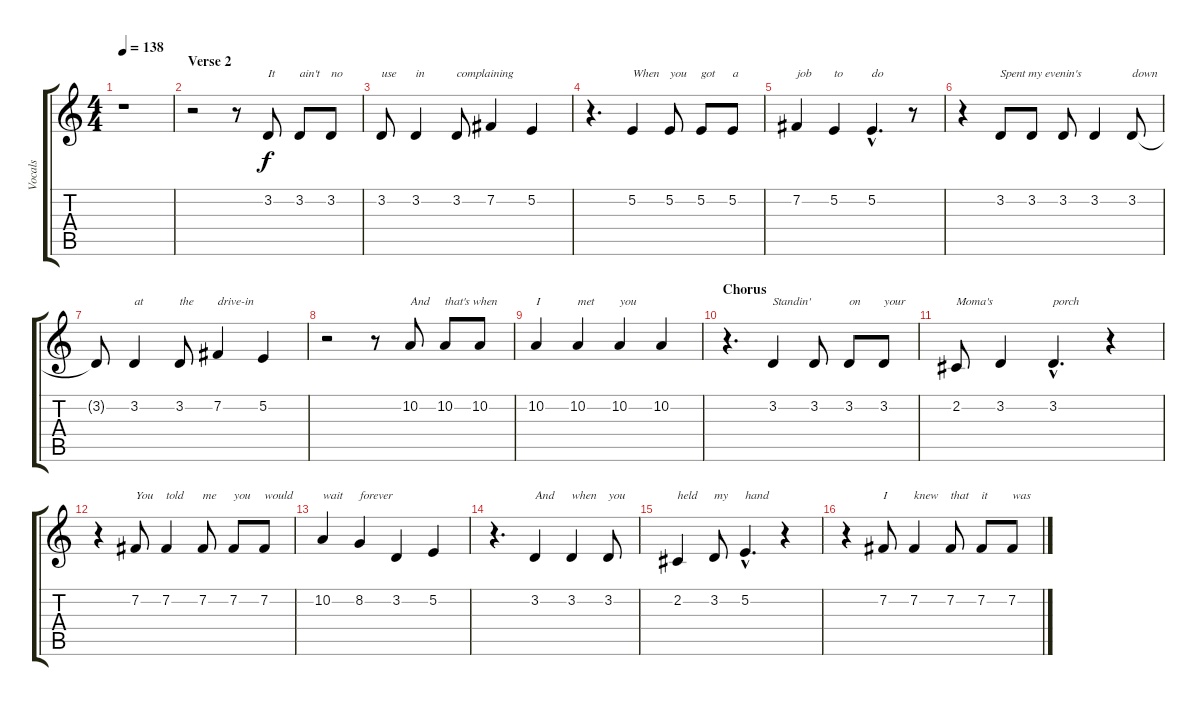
\track ("Vocals" "Vocals") {instrument altosax}
\staff {score tabs}
\tuning (E4 B3 G3 D3 A2 E2) {hide}
\ts (4 4)
\tempo 138
\clef g2
\ks c
r.1{dy f} |
\section ("" "Verse 2")
r.2 r.8 3.2.8{txt "It"} 3.2.8{txt "ain't"} 3.2.8{txt "no"} |
3.2.8{txt "use"} 3.2.4{txt "in"} 3.2.8{txt "complaining"} 7.2.4 5.2.4 |
r.4{d} 5.2.4{txt "When"} 5.2.8{txt "you"} 5.2.8{txt "got"} 5.2.8{txt "a"} |
7.2.4{txt "job"} 5.2.4{txt "to"} 5.2{hac}.4{d txt "do"} r.8 |
r.4 3.2.8{txt "Spent my evenin's"} 3.2.8 3.2.8 3.2.4 3.2.8{txt "down"} |
3.2{t}.8 3.2.4{txt "at"} 3.2.8{txt "the"} 7.2.4{txt "drive-in"} 5.2.4 |
r.2 r.8 10.2.8{txt "And"} 10.2.8{txt "that's when"} 10.2.8 |
10.2.4{txt "I"} 10.2.4{txt "met"} 10.2.4{txt "you"} 10.2.4 |
\section ("" "Chorus")
r.4{d} 3.2.4{txt "Standin'"} 3.2.8 3.2.8{txt "on"} 3.2.8{txt "your"} |
2.2.8{txt "Moma's"} 3.2.4 3.2{hac}.4{d txt "porch"} r.4 |
r.4 7.2.8{txt "You"} 7.2.4{txt "told"} 7.2.8{txt "me"} 7.2.8{txt "you"} 7.2.8{txt "would"} |
10.2.4{txt "wait"} 8.2.4{txt "forever"} 3.2.4 5.2.4 |
r.4{d} 3.2.4{txt "And"} 3.2.4{txt "when"} 3.2.8{txt "you"} |
2.2.4{txt "held"} 3.2.8{txt "my"} 5.2{hac}.4{d txt "hand"} r.4 |
r.4 7.2.8{txt "I"} 7.2.4{txt "knew"} 7.2.8{txt "that"} 7.2.8{txt "it"} 7.2.8{txt "was"}
